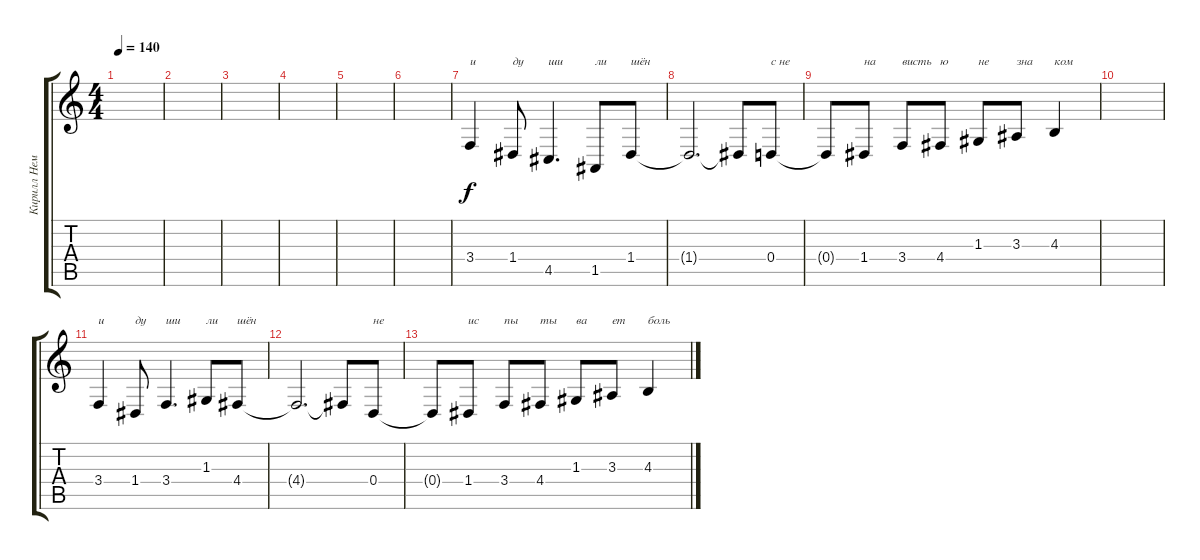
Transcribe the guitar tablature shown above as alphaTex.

\track ("Кирилл Немоляев" "Кирилл Нем") {instrument synthbrass1}
\staff {score tabs}
\tuning (E4 B3 G3 D3 A2 E2) {hide}
\ts (4 4)
\tempo 140
\clef g2
\ks c
|
|
|
|
|
|
3.4.4{txt "и"} 1.4.8{txt "ду"} 4.5.4{d txt "ши"} 1.5.8{txt "ли"} 1.4.8{txt "шён"} |
1.4{t}.2{d} 1.4{t}.8 0.4.8{txt "с не"} |
0.4{t}.8 1.4.8{txt "на"} 3.4.8{txt "висть"} 4.4.8{txt "ю"} 1.3.8{txt "не"} 3.3.8{txt "зна"} 4.3.4{txt "ком"} |
|
3.4.4{txt "и"} 1.4.8{txt "ду"} 3.4.4{d txt "ши"} 1.3.8{txt "ли"} 4.4.8{txt "шён"} |
4.4{t}.2{d} 4.4{t}.8 0.4.8{txt "не"} |
0.4{t}.8 1.4.8{txt "ис"} 3.4.8{txt "пы"} 4.4.8{txt "ты"} 1.3.8{txt "ва"} 3.3.8{txt "ет"} 4.3.4{txt "боль"}
